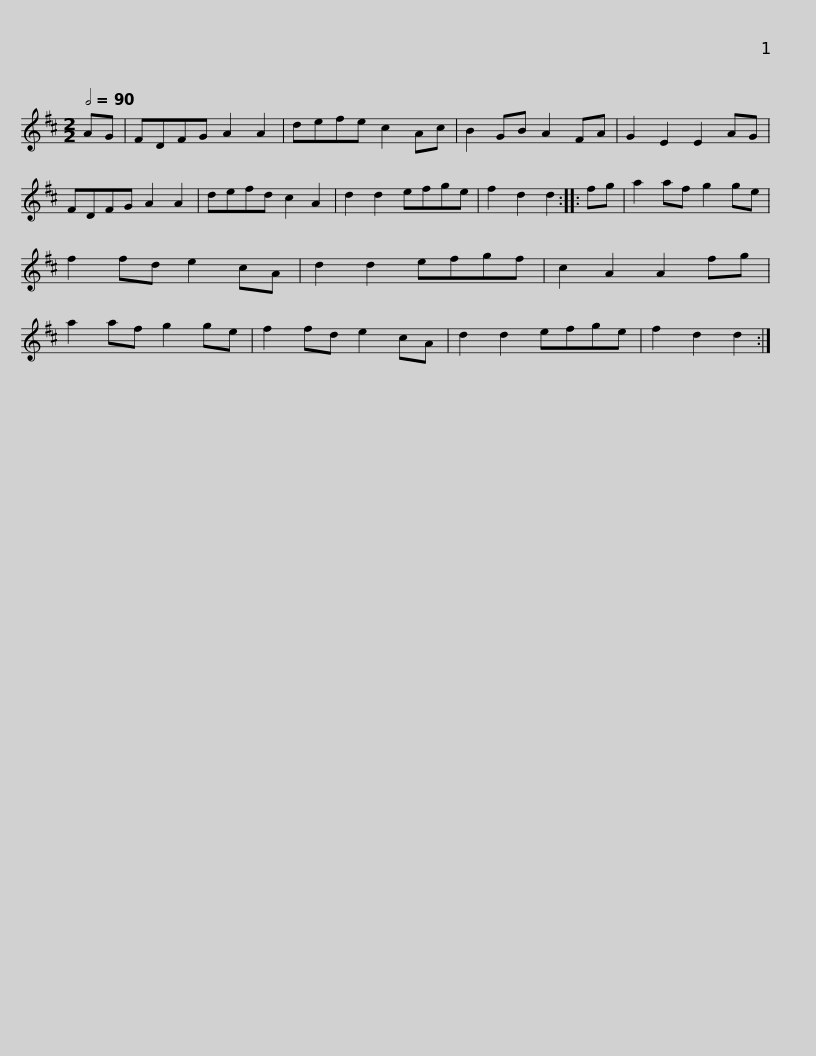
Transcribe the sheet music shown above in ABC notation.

X:1
L:1/8
Q:1/2=90
M:2/2
I:linebreak $
K:D
V:1 treble
V:1
 AG | FDFG A2 A2 | defe c2 Ac | B2 GB A2 FA | G2 E2 E2 AG | %5
 FDFG A2 A2 | defd c2 A2 |$ d2 d2 efge | f2 d2 d2 :: fg | %10
 a2 af g2 ge | f2 fd e2 cA | d2 d2 efgf | c2 A2 A2 fg | a2 af g2 ge |$ %15
 f2 fd e2 cA | d2 d2 efge | f2 d2 d2 :| %18
